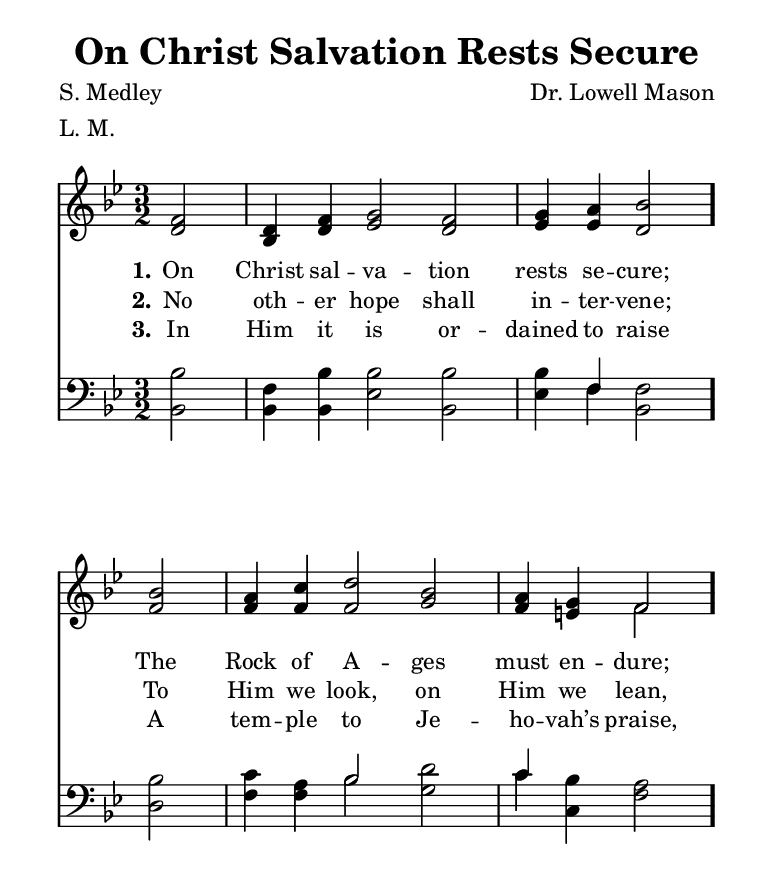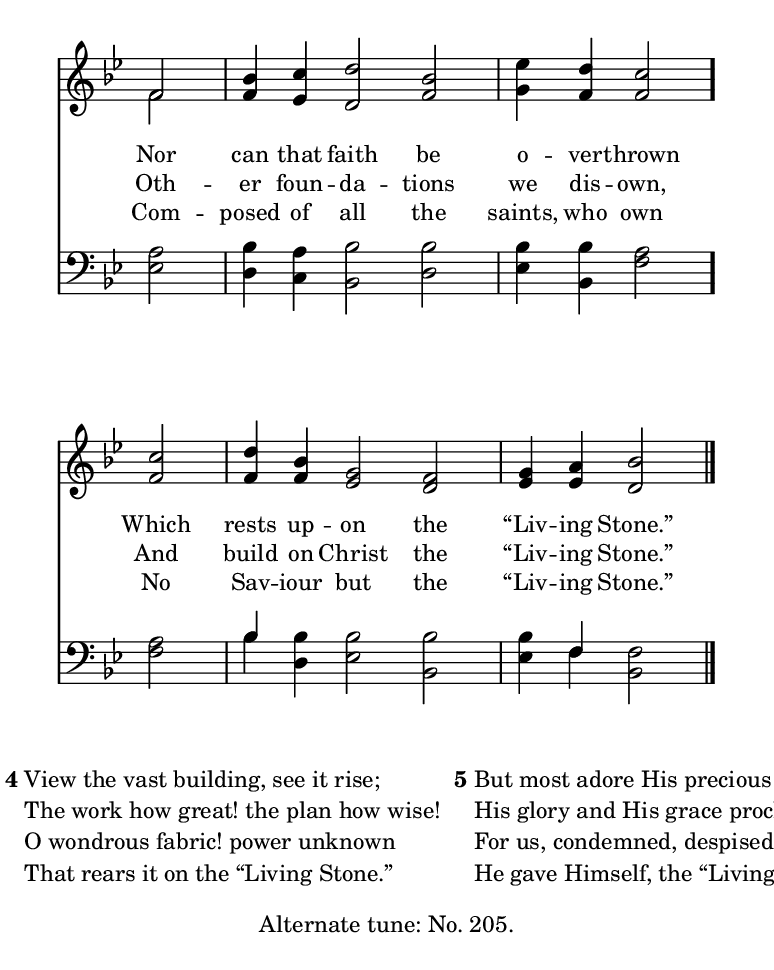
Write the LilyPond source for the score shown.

\include "common/global.ily"
\paper {
  \include "common/paper.ily"
  ragged-bottom = ##t
  ragged-last-bottom = ##t
  systems-per-page = ##f
  system-system-spacing.padding = 11
}

\header{
  %gospel
  hymnnumber = "91"
  title = "On Christ Salvation Rests Secure"
  tunename = "Hebron"
  meter = "L. M."
  poet = "S. Medley"
  composer = "Dr. Lowell Mason"
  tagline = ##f
}

% for fermata in MIDI
ta = { \tempo 2=60 }
tb = { \tempo 2=30 }

patternAA = { c2 | c4 c4 c2 c2 | c4 c4 c2 }

global = {
  \include "common/overrides.ily"
  \override Staff.TimeSignature.style = #'numbered
  \time 3/2
  \override Score.MetronomeMark.transparent = ##t % hide all fermata changes too
  \ta
  \key bes \major
  \partial 2
  \autoBeamOff
}

notesSoprano = {
\global
\relative c' {

  \changePitch \patternAA { f | d f g f | g a bes }
  \changePitch \patternAA { bes | a c d bes | a g f }
  \changePitch \patternAA { f | bes c d bes | ees d c }
  \changePitch \patternAA { c | d bes g f | g a bes }

  \bar "|."

}
}

notesAlto = {
\global
\relative e' {

  \changePitch \patternAA { d bes d ees d | ees ees d }
  \changePitch \patternAA { f | f f f g | f e f }
  \changePitch \patternAA { f | f ees d f | g f f }
  \changePitch \patternAA { f | f f ees d | ees ees d }

}
}

notesTenor = {
\global
\relative a {

  \changePitch \patternAA { bes | f bes bes bes | bes f f }
  \changePitch \patternAA { bes | c a bes d | c bes a }
  \changePitch \patternAA { a | bes a bes bes | bes bes a }
  \changePitch \patternAA { a | bes bes bes bes | bes f f }

}
}

notesBass = {
\global
\relative f, {

  \changePitch \patternAA { bes | bes bes ees bes | ees f bes, }
  \changePitch \patternAA { d | f f bes g | c c, f }
  \changePitch \patternAA { ees | d c bes d | ees bes f' }
  \changePitch \patternAA { f | bes d, ees bes | ees f bes, }

}
}

wordsA = \lyricmode {
\set stanza = "1."

On Christ sal -- va -- tion rests se -- cure; \bar "."
The Rock of A -- ges must en -- dure; \bar "." \break
Nor can that faith be o -- ver -- thrown \bar "."
Which rests up -- on the “Liv -- ing Stone.” \bar "." \break

}

wordsB = \lyricmode {
\set stanza = "2."

No oth -- er hope shall in -- ter -- vene;
To Him we look, on Him we lean,
Oth -- er foun -- da -- tions we dis -- own,
And build on Christ the “Liv -- ing Stone.”

}

wordsC = \lyricmode {
\set stanza = "3."

In Him it is or -- dained to raise
A tem -- ple to Je -- ho -- vah’s praise,
Com -- posed of all the saints, who own
No Sav -- iour but the “Liv -- ing Stone.”

}

wordsD = \markuplist {

\line { View the vast building, see it rise; }
\line { The work how great! the plan how wise! }
\line { O wondrous fabric! power unknown }
\line { That rears it on the “Living Stone.” }

}
wordsE = \markuplist {

\line { But most adore His precious name; }
\line { His glory and His grace proclaim; }
\line { For us, condemned, despised, undone; }
\line { He gave Himself, the “Living Stone.” }

}

\score {
  \context ChoirStaff <<
    \context Staff = upper <<
      \set Staff.autoBeaming = ##f
      \set ChoirStaff.systemStartDelimiter = #'SystemStartBar
      \set ChoirStaff.printPartCombineTexts = ##f
      \partcombine #'(2 . 9) \notesSoprano \notesAlto
      \context NullVoice = sopranos { \voiceOne << \notesSoprano >> }
      \context NullVoice = altos { \voiceTwo << \notesAlto >> }
      \context Lyrics = one   \lyricsto sopranos \wordsA
      \context Lyrics = two   \lyricsto sopranos \wordsB
      \context Lyrics = three \lyricsto sopranos \wordsC
    >>
    \context Staff = men <<
      \set Staff.autoBeaming = ##f
      \clef bass
      \set ChoirStaff.printPartCombineTexts = ##f
      \partcombine #'(2 . 9) \notesTenor \notesBass
      \context NullVoice = tenors { \voiceOne << \notesTenor >> }
      \context NullVoice = basses { \voiceTwo << \notesBass >> }
    >>
  >>
  \layout {
    \include "common/layout.ily"
  }
  \midi{
    \include "common/midi.ily"
  }
}

\noPageBreak

\markup { \fill-line {
  \hspace #0.1
  \line{ \bold 4 \column { \wordsD } }
  \hspace #0.1
  \line{ \bold 5 \column { \wordsE } }
  \hspace #0.1
} }

\noPageBreak

\markup { \vspace #2 \fill-line { \raise #2 \line { Alternate tune: No. 205. } } }

\version "2.19.49"  % necessary for upgrading to future LilyPond versions.

% vi:set et ts=2 sw=2 ai nocindent syntax=lilypond:
